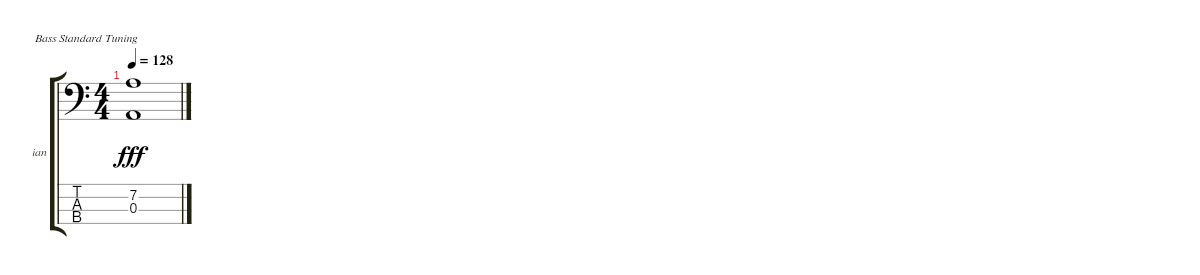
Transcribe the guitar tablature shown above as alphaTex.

\bracketExtendMode groupsimilarinstruments
\firstSystemTrackNameOrientation horizontal
\otherSystemsTrackNameOrientation horizontal
\track ("bass - ian" "ian") {instrument electricbassfinger}
\staff {score tabs}
\tuning (G2 D2 A1 E1)
\ts (4 4)
\tempo 128
\clef f4
\ks c
(0.3{t} 7.2{t}).1{dy fff}
